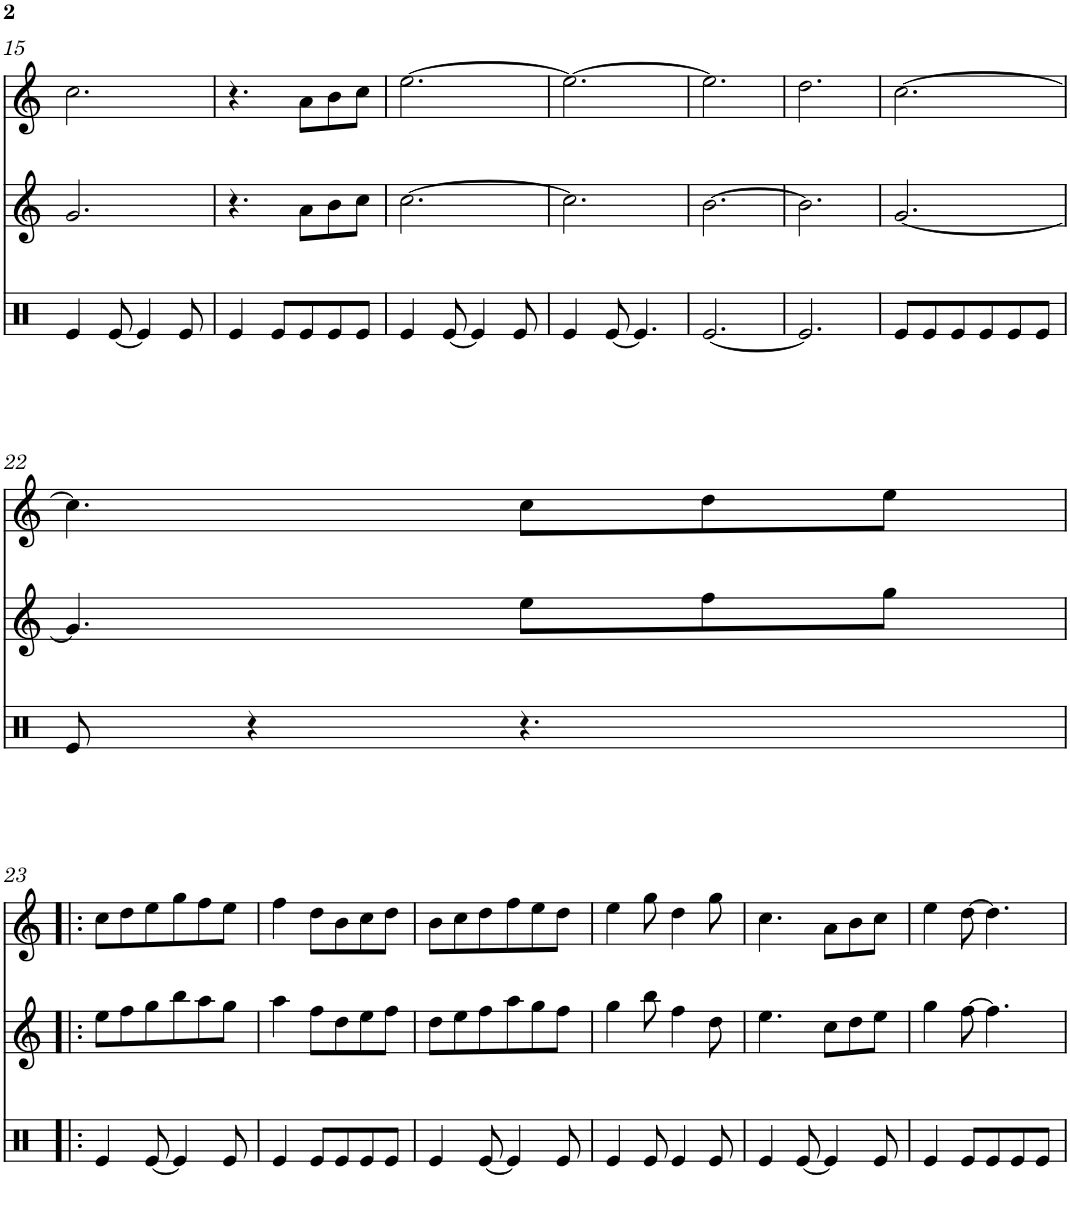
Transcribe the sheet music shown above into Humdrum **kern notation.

**kern	**kern	**kern
*part3	*part2	*part1
*staff3	*staff2	*staff1
*I"Timbal	*I"Gralla 2	*I"Gralla 1
!!LO:PB:g=z
*clefX	*clefG2	*clefG2
*k[]	*k[]	*k[]
*M3/8	*M3/8	*M3/8
=15	=15	=15
4e/	[4.g/	[4.cc\
[8e/	.	.
4e/]	4.ryy	4.ryy
8e/	.	.
=16	=16	=16
4e/	4.r	4.r
8e/L	.	.
8e/	4.g/]	4.cc\]
8e/	.	.
8e/J	.	.
4.ryy	8a\L	8a\L
.	8b\	8b\
.	8cc\J	8cc\J
=17	=17	=17
4e/	[4.cc\	[4.ee\
[8e/	.	.
4e/]	4.ryy	4.ryy
8e/	.	.
=18	=18	=18
4e/	4.cc\_	4.ee\_
[8e/	.	.
4.e/]	4.cc\_	4.ee\_
=19	=19	=19
[4.e/	[4.b\	4.ee\_
4.ryy	4.cc\]	4.ee\_
=20	=20	=20
4.e/_	4.b\_	[4.dd\
4.e/_	4.b\_	4.ee\]
=21	=21	=21
8e/L	[4.g/	[4.cc\
4.e/]	.	.
.	4.b\]	4.dd\]
8e/	.	.
8e/	.	.
8e/	4.ryy	4.ryy
8e/	.	.
8e/J	.	.
!!LO:LB:g=z
=22	=22	=22
8e/	4.g/]	4.cc\]
4r	.	.
4.r	4.g/_	4.cc\_
4.ryy	8ee\L	8cc\L
.	8ff\	8dd\
.	8gg\J	8ee\J
!!LO:LB:g=z
=23!|:	=23!|:	=23!|:
4e/	8ee\L	8cc\L
.	8ff\	8dd\
[8e/	8gg\	8ee\
4e/]	8bb\	8gg\
.	8aa\	8ff\
8e/	8gg\J	8ee\J
=24	=24	=24
4e/	4aa\	4ff\
8e/L	8ff\L	8dd\L
8e/	8dd\	8b\
8e/	8ee\	8cc\
8e/J	8ff\J	8dd\J
=25	=25	=25
4e/	8dd\L	8b\L
.	8ee\	8cc\
[8e/	8ff\	8dd\
4e/]	8aa\	8ff\
.	8gg\	8ee\
8e/	8ff\J	8dd\J
=26	=26	=26
4e/	4gg\	4ee\
8e/	8bb\	8gg\
4e/	4ff\	4dd\
8e/	8dd\	8gg\
=27	=27	=27
4e/	4.ee\	4.cc\
[8e/	.	.
4e/]	8cc\L	8a\L
.	8dd\	8b\
8e/	8ee\J	8cc\J
=28	=28	=28
4e/	4gg\	4ee\
8e/L	[8ff\	[8dd\
8e/	4.ff\]	4.dd\]
8e/	.	.
8e/J	.	.
=	=	=
*-	*-	*-
